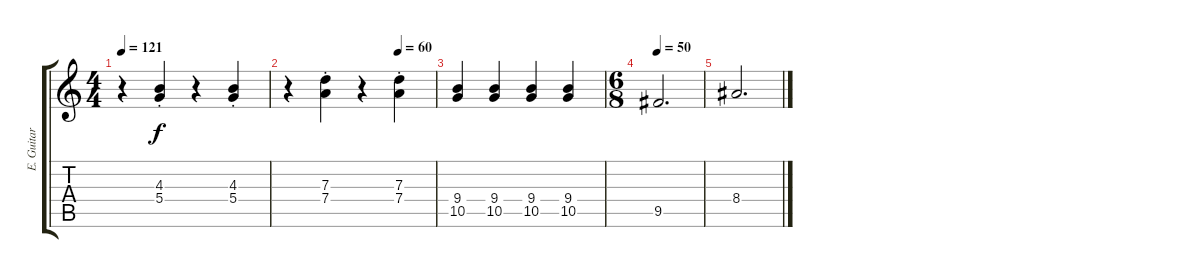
\track ("E. Guitar I" "E. Guitar ") {instrument electricguitarmuted}
\staff {score tabs}
\tuning (E4 B3 G3 D3 A2 E2) {hide}
\ts (4 4)
\tempo 121
\clef g2
\ks c
r.4{dy f} (4.3{st} 5.4{st}).4 r.4 (4.3{st} 5.4{st}).4 |
\tempo (60 0.75)
r.4 (7.3{st} 7.4{st}).4 r.4 (7.3{st} 7.4{st}).4 |
(9.4 10.5).4 (9.4 10.5).4 (9.4 10.5).4 (9.4 10.5).4 |
\ts (6 8)
\tempo 50
9.5.2{d} |
8.4.2{d}
